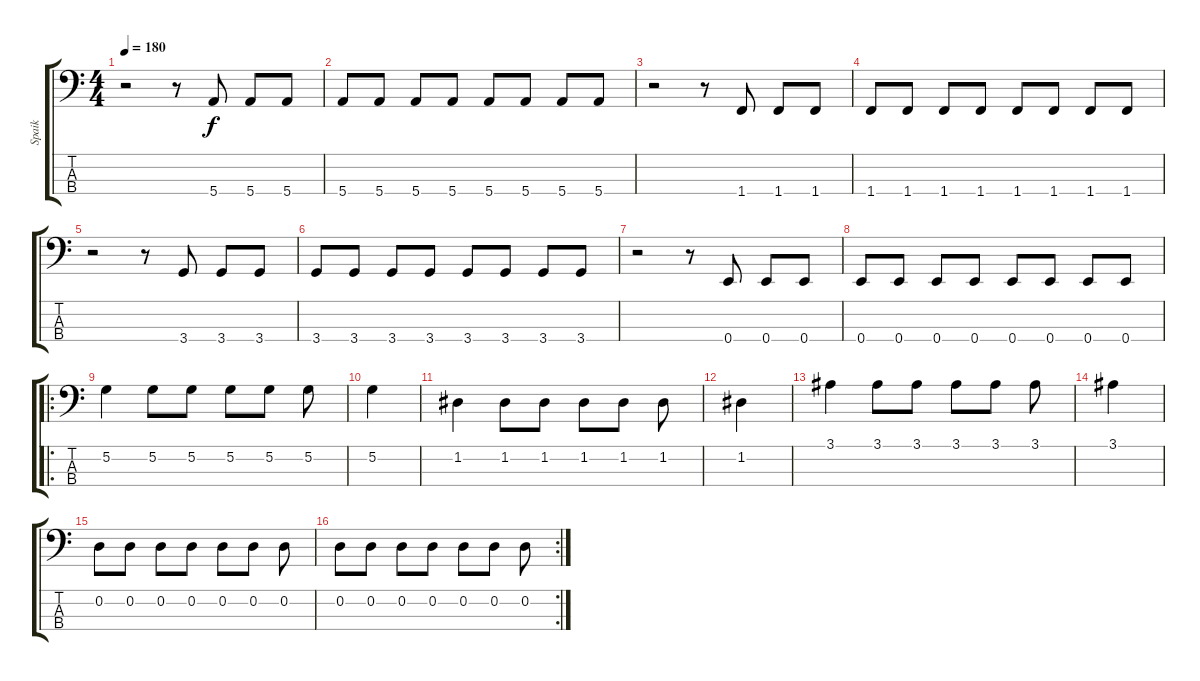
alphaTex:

\track ("Spaik" "Spaik") {instrument electricbassfinger}
\staff {score tabs}
\tuning (G2 D2 A1 E1) {hide}
\ts (4 4)
\tempo 180
\clef f4
\ks c
r.2{dy f} r.8 5.4.8 5.4.8 5.4.8 |
5.4.8 5.4.8 5.4.8 5.4.8 5.4.8 5.4.8 5.4.8 5.4.8 |
r.2 r.8 1.4.8 1.4.8 1.4.8 |
1.4.8 1.4.8 1.4.8 1.4.8 1.4.8 1.4.8 1.4.8 1.4.8 |
r.2 r.8 3.4.8 3.4.8 3.4.8 |
3.4.8 3.4.8 3.4.8 3.4.8 3.4.8 3.4.8 3.4.8 3.4.8 |
r.2 r.8 0.4.8 0.4.8 0.4.8 |
0.4.8 0.4.8 0.4.8 0.4.8 0.4.8 0.4.8 0.4.8 0.4.8 |
\ro
5.2.4 5.2.8 5.2.8 5.2.8 5.2.8 5.2.8 |
5.2.4 |
1.2.4 1.2.8 1.2.8 1.2.8 1.2.8 1.2.8 |
1.2.4 |
3.1.4 3.1.8 3.1.8 3.1.8 3.1.8 3.1.8 |
3.1.4 |
0.2.8 0.2.8 0.2.8 0.2.8 0.2.8 0.2.8 0.2.8 |
\rc 2
0.2.8 0.2.8 0.2.8 0.2.8 0.2.8 0.2.8 0.2.8
